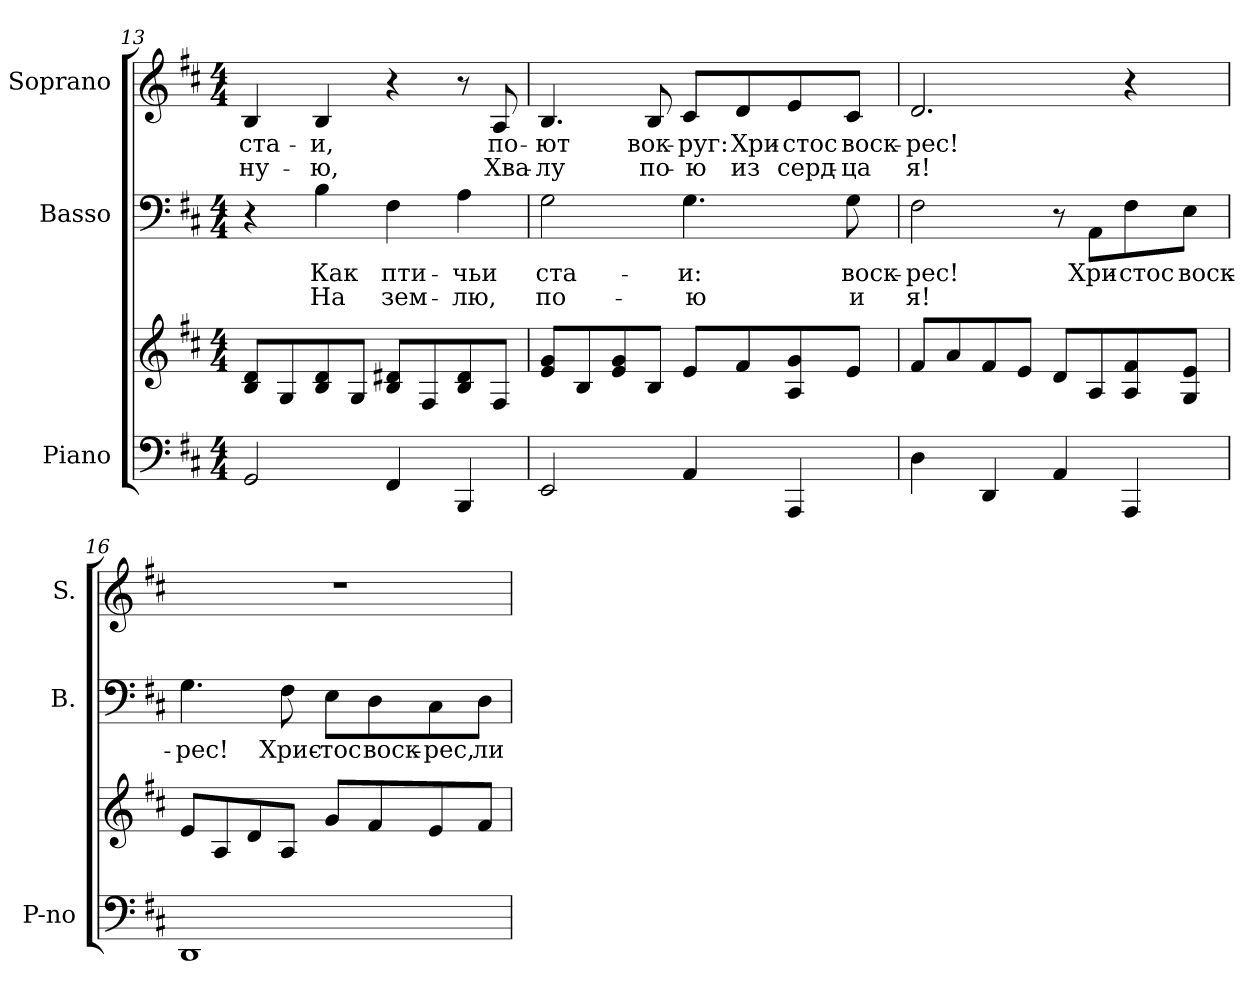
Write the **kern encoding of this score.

**kern	**kern	**kern	**text	**text	**kern	**text	**text
*part3	*part3	*part2	*part2	*part2	*part1	*part1	*part1
*staff4	*staff3	*staff2	*staff2	*staff2	*staff1	*staff1	*staff1
*I"Piano	*	*I"Basso	*	*	*I"Soprano	*	*
*I'P-no	*	*I'B.	*	*	*I'S.	*	*
*clefF4	*clefG2	*clefF4	*	*	*clefG2	*	*
*k[f#c#]	*k[f#c#]	*k[f#c#]	*	*	*k[f#c#]	*	*
*D:	*D:	*D:	*	*	*D:	*	*
*M4/4	*M4/4	*M4/4	*	*	*M4/4	*	*
=13	=13	=13	=13	=13	=13	=13	=13
!	!	!	!	!	!	!LO:LY:b:color=#000000	!LO:LY:b:color=#000000
2GGi/	8Bi/ 8diL	4r	.	.	4Bi/	ста-	-ну-
.	8Gi/	.	.	.	.	.	.
!	!	!	!LO:LY:a:color=#000000	!LO:LY:a:color=#000000	!	!	!
!	!	!	!	!	!	!LO:LY:b:color=#000000	!LO:LY:b:color=#000000
.	8Bi/ 8di	4Bi\	Как	На	4Bi/	-и,	-ю,
.	8Gi/J	.	.	.	.	.	.
!	!	!	!LO:LY:a:color=#000000	!LO:LY:a:color=#000000	!	!	!
4FF#i/	8Bi/ 8d#XiL	4F#i\	пти-	зем-	4r	.	.
.	8F#i/	.	.	.	.	.	.
!	!	!	!LO:LY:a:color=#000000	!LO:LY:a:color=#000000	!	!	!
4BBBi/	8Bi/ 8d#i	4Ai\	-чьи	-лю,	8r	.	.
!	!	!	!	!	!	!LO:LY:b:color=#000000	!LO:LY:b:color=#000000
.	8F#i/J	.	.	.	8Ai/	по-	Хва-
=14	=14	=14	=14	=14	=14	=14	=14
!	!	!	!LO:LY:a:color=#000000	!LO:LY:a:color=#000000	!	!	!
!	!	!	!	!	!	!LO:LY:b:color=#000000	!LO:LY:b:color=#000000
2EEi/	8ei/ 8giL	2Gi\	ста-	по-	4.Bi/	-ют	-лу
.	8Bi/	.	.	.	.	.	.
.	8ei/ 8gi	.	.	.	.	.	.
!	!	!	!	!	!	!LO:LY:b:color=#000000	!LO:LY:b:color=#000000
.	8Bi/J	.	.	.	8Bi/	вок-	по-
!	!	!	!LO:LY:a:color=#000000	!LO:LY:a:color=#000000	!	!	!
!	!	!	!	!	!	!LO:LY:b:color=#000000	!LO:LY:b:color=#000000
4AAi/	8ei/L	4.Gi\	-и:	-ю	8c#i/L	-руг:	-ю
!	!	!	!	!	!	!LO:LY:b:color=#000000	!LO:LY:b:color=#000000
.	8f#i/	.	.	.	8di/	Хри-	из
!	!	!	!	!	!	!LO:LY:b:color=#000000	!LO:LY:b:color=#000000
4AAAi/	8Ai/ 8gi	.	.	.	8ei/	-стос	серд-
!	!	!	!LO:LY:a:color=#000000	!LO:LY:a:color=#000000	!	!	!
!	!	!	!	!	!	!LO:LY:b:color=#000000	!LO:LY:b:color=#000000
.	8ei/J	8Gi\	воск-	и	8c#i/J	воск-	-ца
!!LO:LB:g=z
=15	=15	=15	=15	=15	=15	=15	=15
!	!	!	!LO:LY:a:color=#000000	!LO:LY:a:color=#000000	!	!	!
!	!	!	!	!	!	!LO:LY:b:color=#000000	!LO:LY:b:color=#000000
4Di\	8f#i/L	2F#i\	-рес!	я!	2.di/	-рес!	я!
.	8ai/	.	.	.	.	.	.
4DDi/	8f#i/	.	.	.	.	.	.
.	8ei/J	.	.	.	.	.	.
4AAi/	8di/L	8r	.	.	.	.	.
!	!	!	!LO:LY:a:color=#000000	!	!	!	!
.	8Ai/	8AAi\L	Хри-	.	.	.	.
!	!	!	!LO:LY:a:color=#000000	!	!	!	!
4AAAi/	8Ai/ 8f#i	8F#i\	-стос	.	4r	.	.
!	!	!	!LO:LY:a:color=#000000	!	!	!	!
.	8Gi/ 8eiJ	8Ei\J	воск-	.	.	.	.
=16	=16	=16	=16	=16	=16	=16	=16
!	!	!	!LO:LY:a:color=#000000	!	!	!	!
1DDi	8ei/L	4.Gi\	-рес!	.	1r	.	.
.	8Ai/	.	.	.	.	.	.
.	8di/	.	.	.	.	.	.
!	!	!	!LO:LY:a:color=#000000	!	!	!	!
.	8Ai/J	8F#i\	Хрис-	.	.	.	.
!	!	!	!LO:LY:a:color=#000000	!	!	!	!
.	8gi/L	8Ei\L	-тос	.	.	.	.
!	!	!	!LO:LY:a:color=#000000	!	!	!	!
.	8f#i/	8Di\	воск-	.	.	.	.
!	!	!	!LO:LY:a:color=#000000	!	!	!	!
.	8ei/	8C#i\	-рес,	.	.	.	.
!	!	!	!LO:LY:a:color=#000000	!	!	!	!
.	8f#i/J	8Di\J	ли-	.	.	.	.
=	=	=	=	=	=	=	=
*-	*-	*-	*-	*-	*-	*-	*-
